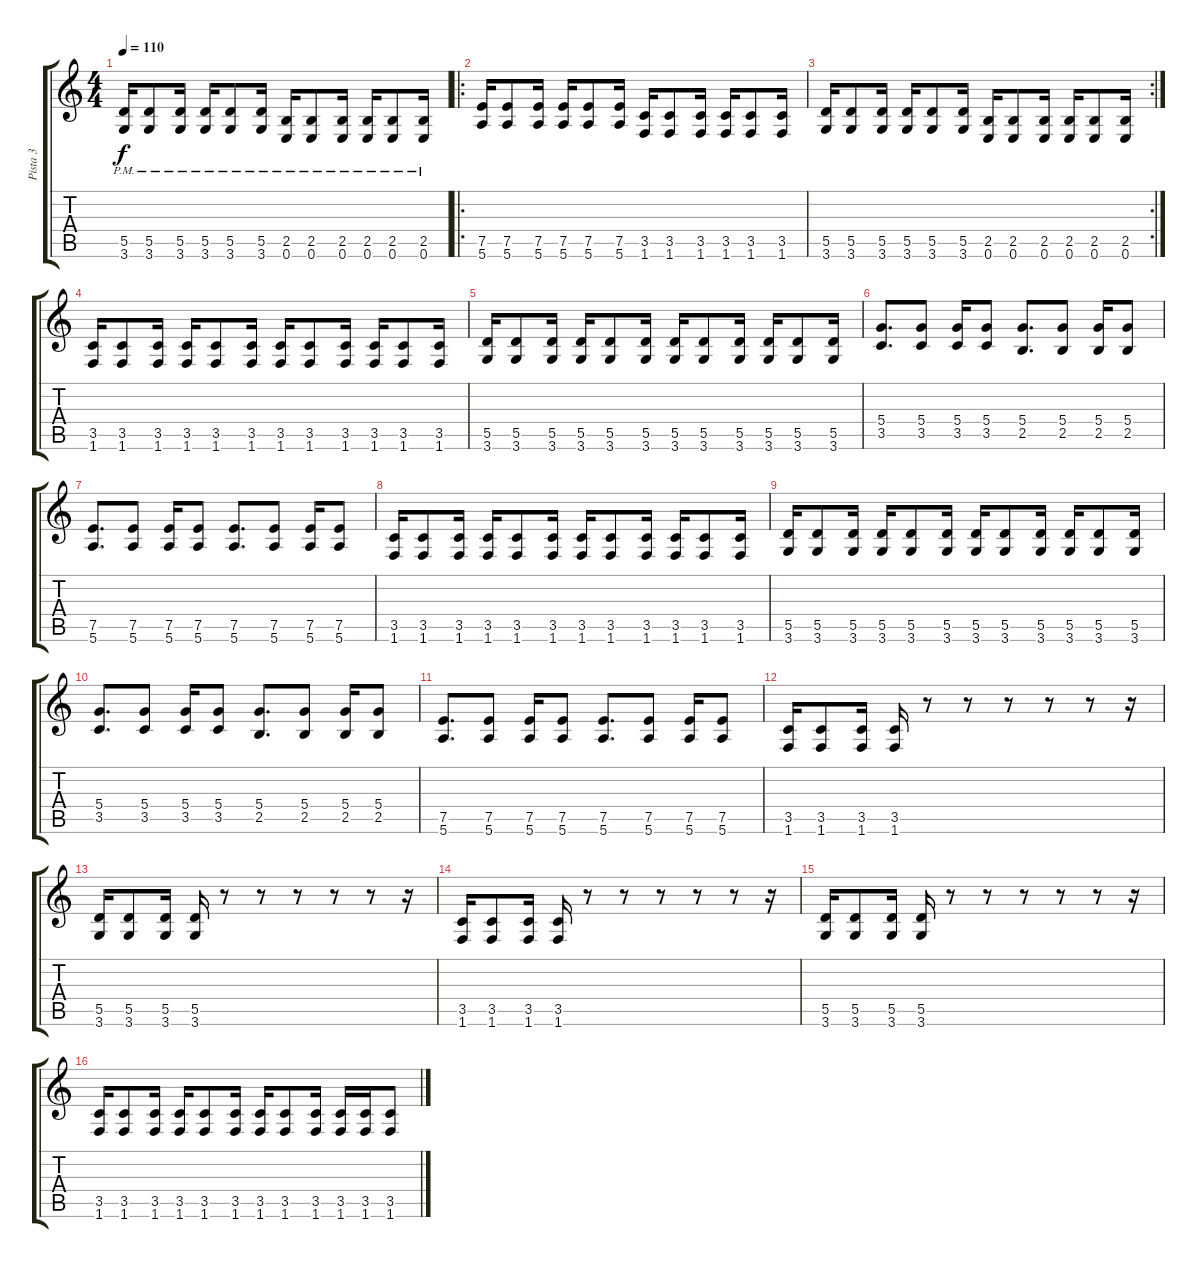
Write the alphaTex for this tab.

\track ("Pista 3" "Pista 3") {instrument distortionguitar}
\staff {score tabs}
\tuning (E4 B3 G3 D3 A2 E2) {hide}
\ts (4 4)
\tempo 110
\clef g2
\ks c
(5.5{pm} 3.6{pm}).16{dy f} (5.5{pm} 3.6{pm}).8 (5.5{pm} 3.6{pm}).16 (5.5{pm} 3.6{pm}).16 (5.5{pm} 3.6{pm}).8 (5.5{pm} 3.6{pm}).16 (2.5{pm} 0.6{pm}).16 (2.5{pm} 0.6{pm}).8 (2.5{pm} 0.6{pm}).16 (2.5{pm} 0.6{pm}).16 (2.5{pm} 0.6{pm}).8 (2.5{pm} 0.6{pm}).16 |
\ro
(7.5 5.6).16 (7.5 5.6).8 (7.5 5.6).16 (7.5 5.6).16 (7.5 5.6).8 (7.5 5.6).16 (3.5 1.6).16 (3.5 1.6).8 (3.5 1.6).16 (3.5 1.6).16 (3.5 1.6).8 (3.5 1.6).16 |
\rc 2
(5.5 3.6).16 (5.5 3.6).8 (5.5 3.6).16 (5.5 3.6).16 (5.5 3.6).8 (5.5 3.6).16 (2.5 0.6).16 (2.5 0.6).8 (2.5 0.6).16 (2.5 0.6).16 (2.5 0.6).8 (2.5 0.6).16 |
(3.5 1.6).16 (3.5 1.6).8 (3.5 1.6).16 (3.5 1.6).16 (3.5 1.6).8 (3.5 1.6).16 (3.5 1.6).16 (3.5 1.6).8 (3.5 1.6).16 (3.5 1.6).16 (3.5 1.6).8 (3.5 1.6).16 |
(5.5 3.6).16 (5.5 3.6).8 (5.5 3.6).16 (5.5 3.6).16 (5.5 3.6).8 (5.5 3.6).16 (5.5 3.6).16 (5.5 3.6).8 (5.5 3.6).16 (5.5 3.6).16 (5.5 3.6).8 (5.5 3.6).16 |
(5.4 3.5).8{d} (5.4 3.5).8 (5.4 3.5).16 (5.4 3.5).8 (5.4 2.5).8{d} (5.4 2.5).8 (5.4 2.5).16 (5.4 2.5).8 |
(7.5 5.6).8{d} (7.5 5.6).8 (7.5 5.6).16 (7.5 5.6).8 (7.5 5.6).8{d} (7.5 5.6).8 (7.5 5.6).16 (7.5 5.6).8 |
(3.5 1.6).16 (3.5 1.6).8 (3.5 1.6).16 (3.5 1.6).16 (3.5 1.6).8 (3.5 1.6).16 (3.5 1.6).16 (3.5 1.6).8 (3.5 1.6).16 (3.5 1.6).16 (3.5 1.6).8 (3.5 1.6).16 |
(5.5 3.6).16 (5.5 3.6).8 (5.5 3.6).16 (5.5 3.6).16 (5.5 3.6).8 (5.5 3.6).16 (5.5 3.6).16 (5.5 3.6).8 (5.5 3.6).16 (5.5 3.6).16 (5.5 3.6).8 (5.5 3.6).16 |
(5.4 3.5).8{d} (5.4 3.5).8 (5.4 3.5).16 (5.4 3.5).8 (5.4 2.5).8{d} (5.4 2.5).8 (5.4 2.5).16 (5.4 2.5).8 |
(7.5 5.6).8{d} (7.5 5.6).8 (7.5 5.6).16 (7.5 5.6).8 (7.5 5.6).8{d} (7.5 5.6).8 (7.5 5.6).16 (7.5 5.6).8 |
(3.5 1.6).16 (3.5 1.6).8 (3.5 1.6).16 (3.5 1.6).16 r.8 r.8 r.8 r.8 r.8 r.16 |
(5.5 3.6).16 (5.5 3.6).8 (5.5 3.6).16 (5.5 3.6).16 r.8 r.8 r.8 r.8 r.8 r.16 |
(3.5 1.6).16 (3.5 1.6).8 (3.5 1.6).16 (3.5 1.6).16 r.8 r.8 r.8 r.8 r.8 r.16 |
(5.5 3.6).16 (5.5 3.6).8 (5.5 3.6).16 (5.5 3.6).16 r.8 r.8 r.8 r.8 r.8 r.16 |
(3.5 1.6).16 (3.5 1.6).8 (3.5 1.6).16 (3.5 1.6).16 (3.5 1.6).8 (3.5 1.6).16 (3.5 1.6).16 (3.5 1.6).8 (3.5 1.6).16 (3.5 1.6).16 (3.5 1.6).16 (3.5 1.6).8
